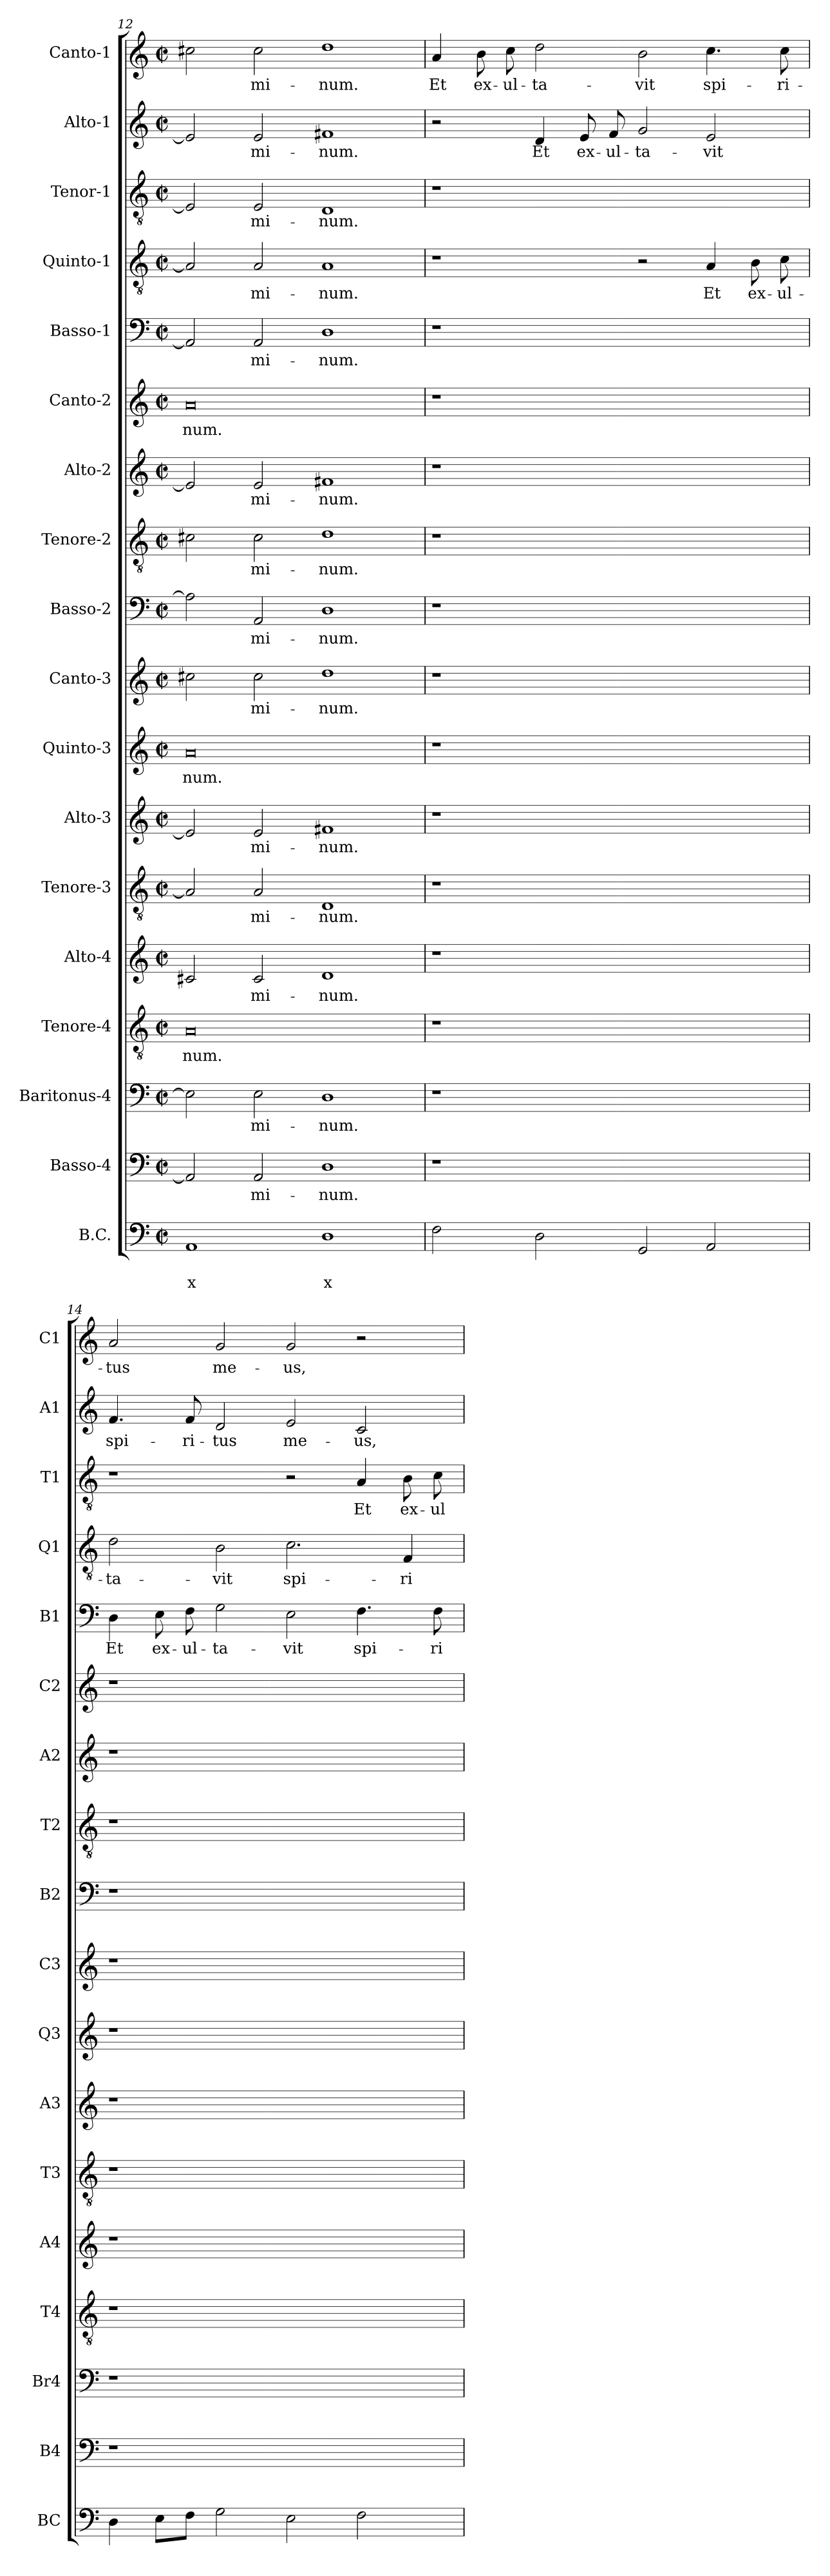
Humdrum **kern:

**kern	**text	**text	**kern	**text	**kern	**text	**kern	**text	**kern	**text	**kern	**text	**kern	**text	**kern	**text	**kern	**text	**kern	**text	**kern	**text	**kern	**text	**kern	**text	**kern	**text	**kern	**text	**kern	**text	**kern	**text	**kern	**text
*part18	*part18	*part18	*part17	*part17	*part16	*part16	*part15	*part15	*part14	*part14	*part13	*part13	*part12	*part12	*part11	*part11	*part10	*part10	*part9	*part9	*part8	*part8	*part7	*part7	*part6	*part6	*part5	*part5	*part4	*part4	*part3	*part3	*part2	*part2	*part1	*part1
*staff18	*staff18	*staff18	*staff17	*staff17	*staff16	*staff16	*staff15	*staff15	*staff14	*staff14	*staff13	*staff13	*staff12	*staff12	*staff11	*staff11	*staff10	*staff10	*staff9	*staff9	*staff8	*staff8	*staff7	*staff7	*staff6	*staff6	*staff5	*staff5	*staff4	*staff4	*staff3	*staff3	*staff2	*staff2	*staff1	*staff1
*I"B.C.	*	*	*I"Basso-4	*	*I"Baritonus-4	*	*I"Tenore-4	*	*I"Alto-4	*	*I"Tenore-3	*	*I"Alto-3	*	*I"Quinto-3	*	*I"Canto-3	*	*I"Basso-2	*	*I"Tenore-2	*	*I"Alto-2	*	*I"Canto-2	*	*I"Basso-1	*	*I"Quinto-1	*	*I"Tenor-1	*	*I"Alto-1	*	*I"Canto-1	*
*I'BC	*	*	*I'B4	*	*I'Br4	*	*I'T4	*	*I'A4	*	*I'T3	*	*I'A3	*	*I'Q3	*	*I'C3	*	*I'B2	*	*I'T2	*	*I'A2	*	*I'C2	*	*I'B1	*	*I'Q1	*	*I'T1	*	*I'A1	*	*I'C1	*
*clefF4	*	*	*clefF4	*	*clefF4	*	*clefGv2	*	*clefG2	*	*clefGv2	*	*clefG2	*	*clefG2	*	*clefG2	*	*clefF4	*	*clefGv2	*	*clefG2	*	*clefG2	*	*clefF4	*	*clefGv2	*	*clefGv2	*	*clefG2	*	*clefG2	*
*k[]	*	*	*k[]	*	*k[]	*	*k[]	*	*k[]	*	*k[]	*	*k[]	*	*k[]	*	*k[]	*	*k[]	*	*k[]	*	*k[]	*	*k[]	*	*k[]	*	*k[]	*	*k[]	*	*k[]	*	*k[]	*
*C:	*	*	*C:	*	*C:	*	*C:	*	*C:	*	*C:	*	*C:	*	*C:	*	*C:	*	*C:	*	*C:	*	*C:	*	*C:	*	*C:	*	*C:	*	*C:	*	*C:	*	*C:	*
*M2/2	*	*	*M2/2	*	*M2/2	*	*M2/2	*	*M2/2	*	*M2/2	*	*M2/2	*	*M2/2	*	*M2/2	*	*M2/2	*	*M2/2	*	*M2/2	*	*M2/2	*	*M2/2	*	*M2/2	*	*M2/2	*	*M2/2	*	*M2/2	*
*met(c|)	*	*	*met(c|)	*	*met(c|)	*	*met(c|)	*	*met(c|)	*	*met(c|)	*	*met(c|)	*	*met(c|)	*	*met(c|)	*	*met(c|)	*	*met(c|)	*	*met(c|)	*	*met(c|)	*	*met(c|)	*	*met(c|)	*	*met(c|)	*	*met(c|)	*	*met(c|)	*
=12	=12	=12	=12	=12	=12	=12	=12	=12	=12	=12	=12	=12	=12	=12	=12	=12	=12	=12	=12	=12	=12	=12	=12	=12	=12	=12	=12	=12	=12	=12	=12	=12	=12	=12	=12	=12
!	!	!LO:LY:b	!	!	!	!	!	!LO:LY:b	!	!	!	!	!	!	!	!LO:LY:b	!	!	!	!	!	!	!	!	!	!LO:LY:b	!	!	!	!	!	!	!	!	!	!
1AA	.	x	2AA/]	.	2E\]	.	0A	-num.	2c#X/	.	2A/]	.	2e/]	.	0a	-num.	2cc#X\	.	2A\]	.	2c#X\	.	2e/]	.	0a	-num.	2AA/]	.	2A/]	.	2E/]	.	2e/]	.	2cc#X\	.
!	!	!	!	!LO:LY:b	!	!LO:LY:b	!	!	!	!LO:LY:b	!	!LO:LY:b	!	!LO:LY:b	!	!	!	!LO:LY:b	!	!LO:LY:b	!	!LO:LY:b	!	!LO:LY:b	!	!	!	!LO:LY:b	!	!LO:LY:b	!	!LO:LY:b	!	!LO:LY:b	!	!LO:LY:b
.	.	.	2AA/	-mi-	2E\	-mi-	.	.	2c#/	-mi-	2A/	-mi-	2e/	-mi-	.	.	2cc#\	-mi-	2AA/	-mi-	2c#\	-mi-	2e/	-mi-	.	.	2AA/	-mi-	2A/	-mi-	2E/	-mi-	2e/	-mi-	2cc#\	-mi-
!	!	!LO:LY:b	!	!LO:LY:b	!	!LO:LY:b	!	!	!	!LO:LY:b	!	!LO:LY:b	!	!LO:LY:b	!	!	!	!LO:LY:b	!	!LO:LY:b	!	!LO:LY:b	!	!LO:LY:b	!	!	!	!LO:LY:b	!	!LO:LY:b	!	!LO:LY:b	!	!LO:LY:b	!	!LO:LY:b
1D	.	x	1D	-num.	1D	-num.	.	.	1d	-num.	1D	-num.	1f#X	-num.	.	.	1dd	-num.	1D	-num.	1d	-num.	1f#X	-num.	.	.	1D	-num.	1A	-num.	1D	-num.	1f#X	-num.	1dd	-num.
!!LO:PB:g=z
=13	=13	=13	=13	=13	=13	=13	=13	=13	=13	=13	=13	=13	=13	=13	=13	=13	=13	=13	=13	=13	=13	=13	=13	=13	=13	=13	=13	=13	=13	=13	=13	=13	=13	=13	=13	=13
!	!	!	!	!	!	!	!	!	!	!	!	!	!	!	!	!	!	!	!	!	!	!	!	!	!	!	!	!	!	!	!	!	!	!	!	!LO:LY:b
2F\	.	.	1r	.	1r	.	1r	.	1r	.	1r	.	1r	.	1r	.	1r	.	1r	.	1r	.	1r	.	1r	.	1r	.	1r	.	1r	.	2r	.	4a/	Et
!	!	!	!	!	!	!	!	!	!	!	!	!	!	!	!	!	!	!	!	!	!	!	!	!	!	!	!	!	!	!	!	!	!	!	!	!LO:LY:b
.	.	.	.	.	.	.	.	.	.	.	.	.	.	.	.	.	.	.	.	.	.	.	.	.	.	.	.	.	.	.	.	.	.	.	8b\	ex-
!	!	!	!	!	!	!	!	!	!	!	!	!	!	!	!	!	!	!	!	!	!	!	!	!	!	!	!	!	!	!	!	!	!	!	!	!LO:LY:b
.	.	.	.	.	.	.	.	.	.	.	.	.	.	.	.	.	.	.	.	.	.	.	.	.	.	.	.	.	.	.	.	.	.	.	8cc\	-ul-
!	!	!	!	!	!	!	!	!	!	!	!	!	!	!	!	!	!	!	!	!	!	!	!	!	!	!	!	!	!	!	!	!	!	!LO:LY:b	!	!LO:LY:b
2D\	.	.	.	.	.	.	.	.	.	.	.	.	.	.	.	.	.	.	.	.	.	.	.	.	.	.	.	.	.	.	.	.	4d/	Et	2dd\	-ta-
!	!	!	!	!	!	!	!	!	!	!	!	!	!	!	!	!	!	!	!	!	!	!	!	!	!	!	!	!	!	!	!	!	!	!LO:LY:b	!	!
.	.	.	.	.	.	.	.	.	.	.	.	.	.	.	.	.	.	.	.	.	.	.	.	.	.	.	.	.	.	.	.	.	8e/	ex-	.	.
!	!	!	!	!	!	!	!	!	!	!	!	!	!	!	!	!	!	!	!	!	!	!	!	!	!	!	!	!	!	!	!	!	!	!LO:LY:b	!	!
.	.	.	.	.	.	.	.	.	.	.	.	.	.	.	.	.	.	.	.	.	.	.	.	.	.	.	.	.	.	.	.	.	8f/	-ul-	.	.
!	!	!	!	!	!	!	!	!	!	!	!	!	!	!	!	!	!	!	!	!	!	!	!	!	!	!	!	!	!	!	!	!	!	!LO:LY:b	!	!LO:LY:b
2GG/	.	.	1ryy	.	1ryy	.	1ryy	.	1ryy	.	1ryy	.	1ryy	.	1ryy	.	1ryy	.	1ryy	.	1ryy	.	1ryy	.	1ryy	.	1ryy	.	2r	.	1ryy	.	2g/	-ta-	2b\	-vit
!	!	!	!	!	!	!	!	!	!	!	!	!	!	!	!	!	!	!	!	!	!	!	!	!	!	!	!	!	!	!LO:LY:b	!	!	!	!LO:LY:b	!	!LO:LY:b
2AA/	.	.	.	.	.	.	.	.	.	.	.	.	.	.	.	.	.	.	.	.	.	.	.	.	.	.	.	.	4A/	Et	.	.	2e/	-vit	4.cc\	spi-
!	!	!	!	!	!	!	!	!	!	!	!	!	!	!	!	!	!	!	!	!	!	!	!	!	!	!	!	!	!	!LO:LY:b	!	!	!	!	!	!
.	.	.	.	.	.	.	.	.	.	.	.	.	.	.	.	.	.	.	.	.	.	.	.	.	.	.	.	.	8B\	ex-	.	.	.	.	.	.
!	!	!	!	!	!	!	!	!	!	!	!	!	!	!	!	!	!	!	!	!	!	!	!	!	!	!	!	!	!	!LO:LY:b	!	!	!	!	!	!LO:LY:b
.	.	.	.	.	.	.	.	.	.	.	.	.	.	.	.	.	.	.	.	.	.	.	.	.	.	.	.	.	8c\	-ul-	.	.	.	.	8cc\	-ri-
=14	=14	=14	=14	=14	=14	=14	=14	=14	=14	=14	=14	=14	=14	=14	=14	=14	=14	=14	=14	=14	=14	=14	=14	=14	=14	=14	=14	=14	=14	=14	=14	=14	=14	=14	=14	=14
!	!	!	!	!	!	!	!	!	!	!	!	!	!	!	!	!	!	!	!	!	!	!	!	!	!	!	!	!LO:LY:b	!	!LO:LY:b	!	!	!	!LO:LY:b	!	!LO:LY:b
4D\	.	.	1r	.	1r	.	1r	.	1r	.	1r	.	1r	.	1r	.	1r	.	1r	.	1r	.	1r	.	1r	.	4D\	Et	2d\	-ta-	1r	.	4.f/	spi-	2a/	-tus
!	!	!	!	!	!	!	!	!	!	!	!	!	!	!	!	!	!	!	!	!	!	!	!	!	!	!	!	!LO:LY:b	!	!	!	!	!	!	!	!
8E\L	.	.	.	.	.	.	.	.	.	.	.	.	.	.	.	.	.	.	.	.	.	.	.	.	.	.	8E\	ex-	.	.	.	.	.	.	.	.
!	!	!	!	!	!	!	!	!	!	!	!	!	!	!	!	!	!	!	!	!	!	!	!	!	!	!	!	!LO:LY:b	!	!	!	!	!	!LO:LY:b	!	!
8F\J	.	.	.	.	.	.	.	.	.	.	.	.	.	.	.	.	.	.	.	.	.	.	.	.	.	.	8F\	-ul-	.	.	.	.	8f/	-ri-	.	.
!	!	!	!	!	!	!	!	!	!	!	!	!	!	!	!	!	!	!	!	!	!	!	!	!	!	!	!	!LO:LY:b	!	!LO:LY:b	!	!	!	!LO:LY:b	!	!LO:LY:b
2G\	.	.	.	.	.	.	.	.	.	.	.	.	.	.	.	.	.	.	.	.	.	.	.	.	.	.	2G\	-ta-	2B\	-vit	.	.	2d/	-tus	2g/	me-
!	!	!	!	!	!	!	!	!	!	!	!	!	!	!	!	!	!	!	!	!	!	!	!	!	!	!	!	!LO:LY:b	!	!LO:LY:b	!	!	!	!LO:LY:b	!	!LO:LY:b
2E\	.	.	1ryy	.	1ryy	.	1ryy	.	1ryy	.	1ryy	.	1ryy	.	1ryy	.	1ryy	.	1ryy	.	1ryy	.	1ryy	.	1ryy	.	2E\	-vit	2.c\	spi-	2r	.	2e/	me-	2g/	-us,
!	!	!	!	!	!	!	!	!	!	!	!	!	!	!	!	!	!	!	!	!	!	!	!	!	!	!	!	!LO:LY:b	!	!	!	!LO:LY:b	!	!LO:LY:b	!	!
2F\	.	.	.	.	.	.	.	.	.	.	.	.	.	.	.	.	.	.	.	.	.	.	.	.	.	.	4.F\	spi-	.	.	4A/	Et	2c/	-us,	2r	.
!	!	!	!	!	!	!	!	!	!	!	!	!	!	!	!	!	!	!	!	!	!	!	!	!	!	!	!	!	!	!LO:LY:b	!	!LO:LY:b	!	!	!	!
.	.	.	.	.	.	.	.	.	.	.	.	.	.	.	.	.	.	.	.	.	.	.	.	.	.	.	.	.	4F/	-ri-	8B\	ex-	.	.	.	.
!	!	!	!	!	!	!	!	!	!	!	!	!	!	!	!	!	!	!	!	!	!	!	!	!	!	!	!	!LO:LY:b	!	!	!	!LO:LY:b	!	!	!	!
.	.	.	.	.	.	.	.	.	.	.	.	.	.	.	.	.	.	.	.	.	.	.	.	.	.	.	8F\	-ri-	.	.	8c\	-ul-	.	.	.	.
=	=	=	=	=	=	=	=	=	=	=	=	=	=	=	=	=	=	=	=	=	=	=	=	=	=	=	=	=	=	=	=	=	=	=	=	=
*-	*-	*-	*-	*-	*-	*-	*-	*-	*-	*-	*-	*-	*-	*-	*-	*-	*-	*-	*-	*-	*-	*-	*-	*-	*-	*-	*-	*-	*-	*-	*-	*-	*-	*-	*-	*-
